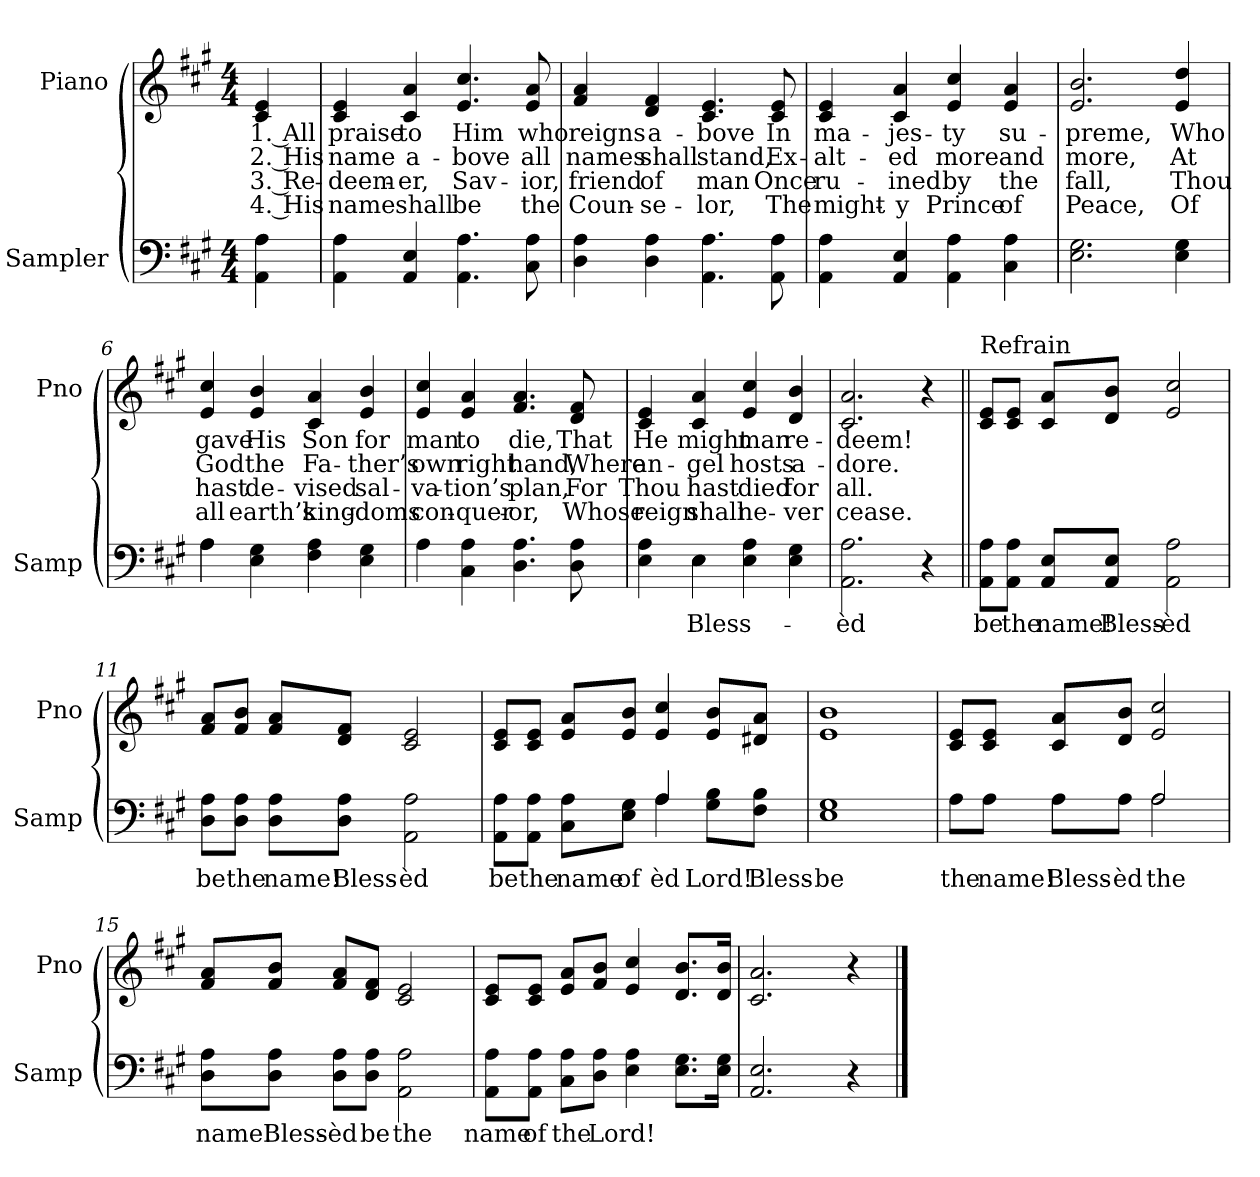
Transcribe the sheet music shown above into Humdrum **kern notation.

**kern	**text	**kern	**text	**text	**text	**text
*part2	*part2	*part1	*part1	*part1	*part1	*part1
*staff2	*staff2	*staff1	*staff1	*staff1	*staff1	*staff1
*I"Sampler	*	*I"Piano	*	*	*	*
*I'Samp	*	*I'Pno	*	*	*	*
*clefF4	*	*clefG2	*	*	*	*
*k[f#c#g#]	*	*k[f#c#g#]	*	*	*	*
*A:	*	*A:	*	*	*	*
*M4/4	*	*M4/4	*	*	*	*
=1	=1	=1	=1	=1	=1	=1
4AA 4A	.	4c# 4e	1. All	2. His	3. Re-	4. His
=2	=2	=2	=2	=2	=2	=2
4AA 4A	.	4c# 4e	praise	name	-deem-	name
4AA 4E	.	4c# 4a	to	a-	-er,	shall
4.AA 4.A	.	4.e 4.cc#	Him	-bove	Sav-	be
8C# 8A	.	8e 8a	who	all	-ior,	the
=3	=3	=3	=3	=3	=3	=3
4D 4A	.	4f# 4a	reigns	names	friend	Coun-
4D 4A	.	4d 4f#	a-	shall	of	-se-
4.AA 4.A	.	4.c# 4.e	-bove	stand,	man	-lor,
8AA 8A	.	8c# 8e	In	Ex-	Once	The
=4	=4	=4	=4	=4	=4	=4
4AA 4A	.	4c# 4e	ma-	-alt-	ru-	might-
4AA 4E	.	4c# 4a	-jes-	-ed	-ined	-y
4AA 4A	.	4e 4cc#	-ty	more	by	Prince
4C# 4A	.	4e 4a	su-	and	the	of
=5	=5	=5	=5	=5	=5	=5
2.E 2.G#	.	2.e 2.b	-preme,	more,	fall,	Peace,
4E 4G#	.	4e 4dd	Who	At	Thou	Of
=6	=6	=6	=6	=6	=6	=6
*^	*	*	*	*	*	*
4A\	4A	.	4e 4cc#	gave	God	hast	all
4E 4G#	2.ryy	.	4e 4b	His	the	de-	earth’s
4F# 4A	.	.	4c# 4a	Son	Fa-	-vised	king-
4E 4G#	.	.	4e 4b	for	-ther’s	sal-	-doms
*v	*v	*	*	*	*	*	*
=7	=7	=7	=7	=7	=7	=7
4A	.	4e 4cc#	man	own	-va-	con-
4C# 4A	.	4e 4a	to	right	-tion’s	-quer-
4.D 4.A	.	4.f# 4.a	die,	hand,	plan,	-or,
8D 8A	.	8d 8f#	That	Where	For	Whose
=8	=8	=8	=8	=8	=8	=8
*^	*	*	*	*	*	*
4E 4A	4ryy	.	4c# 4e	He	an-	Thou	reign
4E\	4E	Bless-	4c# 4a	might	-gel	hast	shall
4E 4A	2ryy	.	4e 4cc#	man	hosts	died	ne-
4E 4G#	.	.	4d 4b	re-	a-	for	-ver
*v	*v	*	*	*	*	*	*
=9	=9	=9	=9	=9	=9	=9
2.AA 2.A	-èd	2.c# 2.a	-deem!	-dore.	all.	cease.
4r	.	4r	.	.	.	.
=10||	=10||	=10||	=10||	=10||	=10||	=10||
!	!	!LO:TX:t=Refrain	!	!	!	!
8AA\ 8A\L	be	8c#/ 8e/L	.	.	.	.
8AA\ 8A\J	the	8c#/ 8e/J	.	.	.	.
8AA/ 8E/L	name!	8c#/ 8a/L	.	.	.	.
8AA/ 8E/J	Bless-	8d/ 8b/J	.	.	.	.
2AA 2A	-èd	2e 2cc#	.	.	.	.
=11	=11	=11	=11	=11	=11	=11
8D\ 8A\L	be	8f#/ 8a/L	.	.	.	.
8D\ 8A\J	the	8f#/ 8b/J	.	.	.	.
8D\ 8A\L	name!	8f#/ 8a/L	.	.	.	.
8D\ 8A\J	Bless-	8d/ 8f#/J	.	.	.	.
2AA 2A	-èd	2c# 2e	.	.	.	.
=12	=12	=12	=12	=12	=12	=12
*^	*	*	*	*	*	*
8AA\ 8A\L	2ryy	be	8c#/ 8e/L	.	.	.	.
8AA\ 8A\J	.	the	8c#/ 8e/J	.	.	.	.
8C#\ 8A\L	.	name	8e/ 8a/L	.	.	.	.
8E\ 8G#\J	.	of	8e/ 8b/J	.	.	.	.
4A/	4A	-èd	4e 4cc#	.	.	.	.
8G#\ 8B\L	4ryy	Lord!	8e/ 8b/L	.	.	.	.
8F#\ 8B\J	.	Bless-	8d#X/ 8a/J	.	.	.	.
*v	*v	*	*	*	*	*	*
=13	=13	=13	=13	=13	=13	=13
1E/ 1G#/	be	1e 1b	.	.	.	.
=14	=14	=14	=14	=14	=14	=14
*^	*	*	*	*	*	*
8A\L	2ryy	the	8c#/ 8e/L	.	.	.	.
8A\J	.	name!	8c#/ 8e/J	.	.	.	.
8A\L	.	Bless-	8c#/ 8a/L	.	.	.	.
8A\J	.	-èd	8d/ 8b/J	.	.	.	.
2A/	2A	the	2e 2cc#	.	.	.	.
*v	*v	*	*	*	*	*	*
=15	=15	=15	=15	=15	=15	=15
8D\ 8A\L	name!	8f#/ 8a/L	.	.	.	.
8D\ 8A\J	Bless-	8f#/ 8b/J	.	.	.	.
8D\ 8A\L	-èd	8f#/ 8a/L	.	.	.	.
8D\ 8A\J	be	8d/ 8f#/J	.	.	.	.
2AA 2A	the	2c# 2e	.	.	.	.
=16	=16	=16	=16	=16	=16	=16
8AA\ 8A\L	name	8c#/ 8e/L	.	.	.	.
8AA\ 8A\J	of	8c#/ 8e/J	.	.	.	.
8C#\ 8A\L	the	8e/ 8a/L	.	.	.	.
8D\ 8A\J	Lord!	8f#/ 8b/J	.	.	.	.
4E 4A	.	4e 4cc#	.	.	.	.
8.E\ 8.G#\L	.	8.d/ 8.b/L	.	.	.	.
16E\ 16G#\Jk	.	16d/ 16b/Jk	.	.	.	.
=17	=17	=17	=17	=17	=17	=17
2.AA 2.E	.	2.c# 2.a	.	.	.	.
4r	.	4r	.	.	.	.
==	==	==	==	==	==	==
*-	*-	*-	*-	*-	*-	*-
